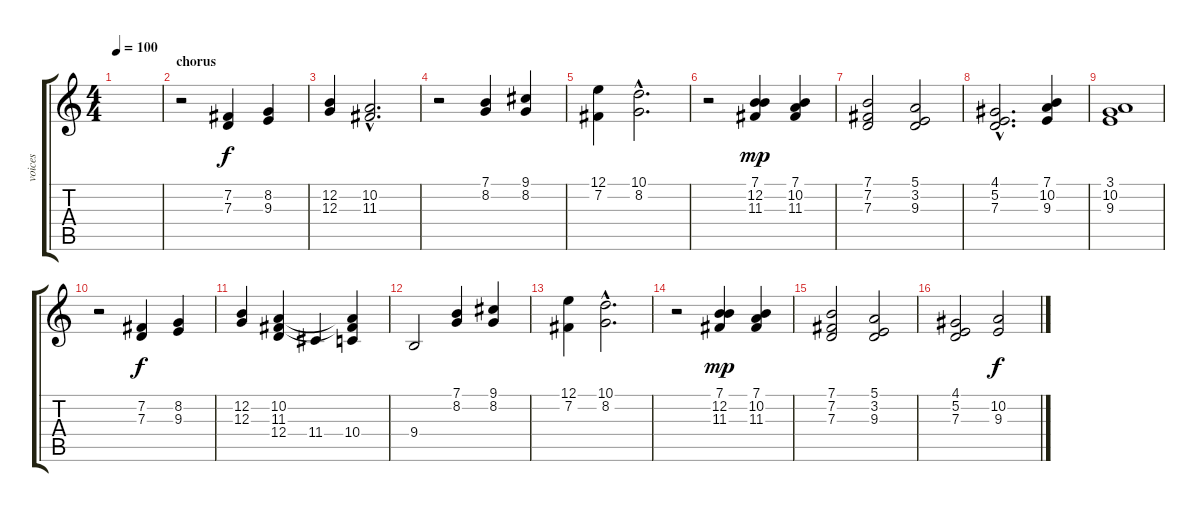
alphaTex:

\track ("voices" "voices") {instrument flute}
\staff {score tabs}
\tuning (E4 B3 G3 D3 A2 E2) {hide}
\ts (4 4)
\tempo 100
\clef g2
\ks c
|
\section ("" "chorus")
r.2 (7.2 7.3).4{dy f} (8.2 9.3).4 |
(12.2 12.3).4 (10.2{hac} 11.3{hac}).2{d} |
r.2 (7.1 8.2).4 (9.1 8.2).4 |
(12.1 7.2).4 (10.1{hac} 8.2{hac}).2{d} |
r.2 (7.1 12.2 11.3).4{dy mp} (7.1 10.2 11.3).4 |
(7.1 7.2 7.3).2 (5.1 3.2 9.3).2 |
(4.1{hac} 5.2{hac} 7.3{hac}).2{d} (7.1 10.2 9.3).4 |
(3.1 10.2 9.3).1 |
r.2 (7.2 7.3).4{dy f} (8.2 9.3).4 |
(12.2 12.3).4 (10.2 11.3 12.4).4 11.4.4 (10.2{t} 11.3{t} 10.4).4 |
9.4.2 (7.1 8.2).4 (9.1 8.2).4 |
(12.1 7.2).4 (10.1{hac} 8.2{hac}).2{d} |
r.2 (7.1 12.2 11.3).4{dy mp} (7.1 10.2 11.3).4 |
(7.1 7.2 7.3).2 (5.1 3.2 9.3).2 |
(4.1 5.2 7.3).2 (10.2 9.3).2{dy f}
